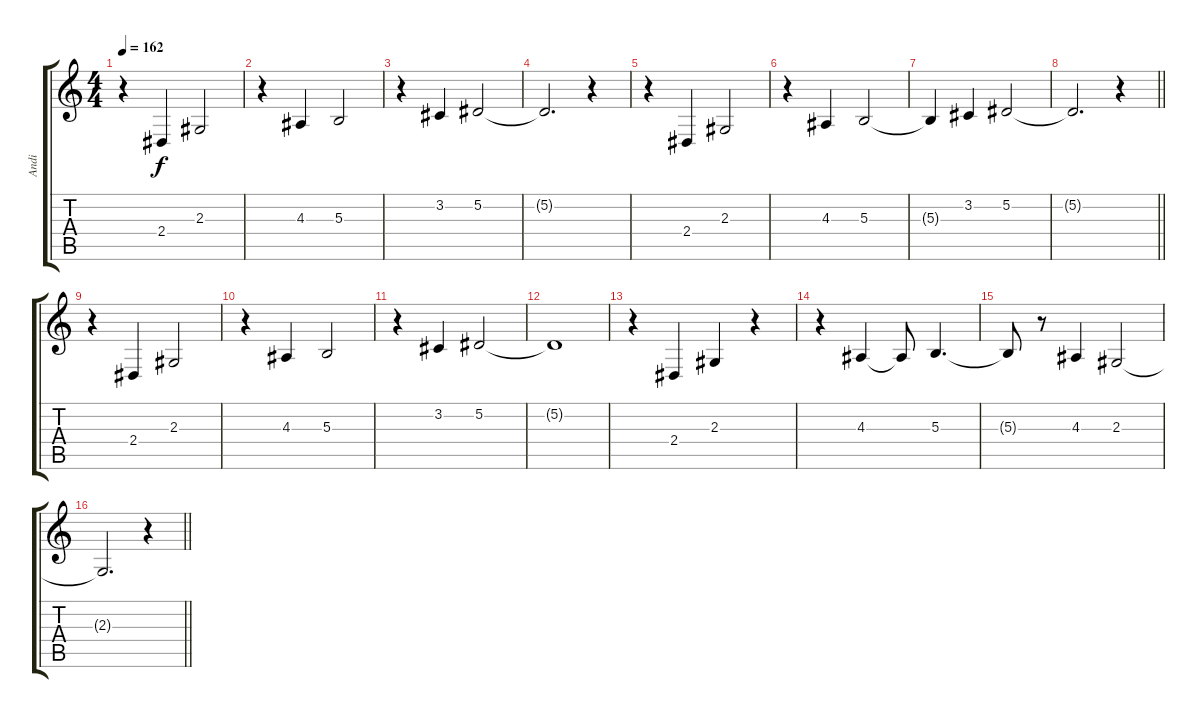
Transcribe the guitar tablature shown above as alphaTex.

\track ("Andi" "Andi") {instrument lead1square}
\staff {score tabs}
\tuning (Eb4 Bb3 Gb3 Db3 Ab2 Eb2) {hide}
\ts (4 4)
\tempo 162
\clef g2
\ks aminor
r.4{dy f} 2.4.4 2.3.2 |
r.4 4.3.4 5.3.2 |
r.4 3.2.4 5.2.2 |
5.2{t}.2{d} r.4 |
r.4 2.4.4 2.3.2 |
r.4 4.3.4 5.3.2 |
5.3{t}.4 3.2.4 5.2.2 |
\barLineRight lightlight
5.2{t}.2{d} r.4 |
r.4 2.4.4 2.3.2 |
r.4 4.3.4 5.3.2 |
r.4 3.2.4 5.2.2 |
5.2{t}.1 |
r.4 2.4.4 2.3.4 r.4 |
r.4 4.3.4 4.3{t}.8 5.3.4{d} |
5.3{t}.8 r.8 4.3.4 2.3.2 |
\barLineRight lightlight
2.3{t}.2{d} r.4
